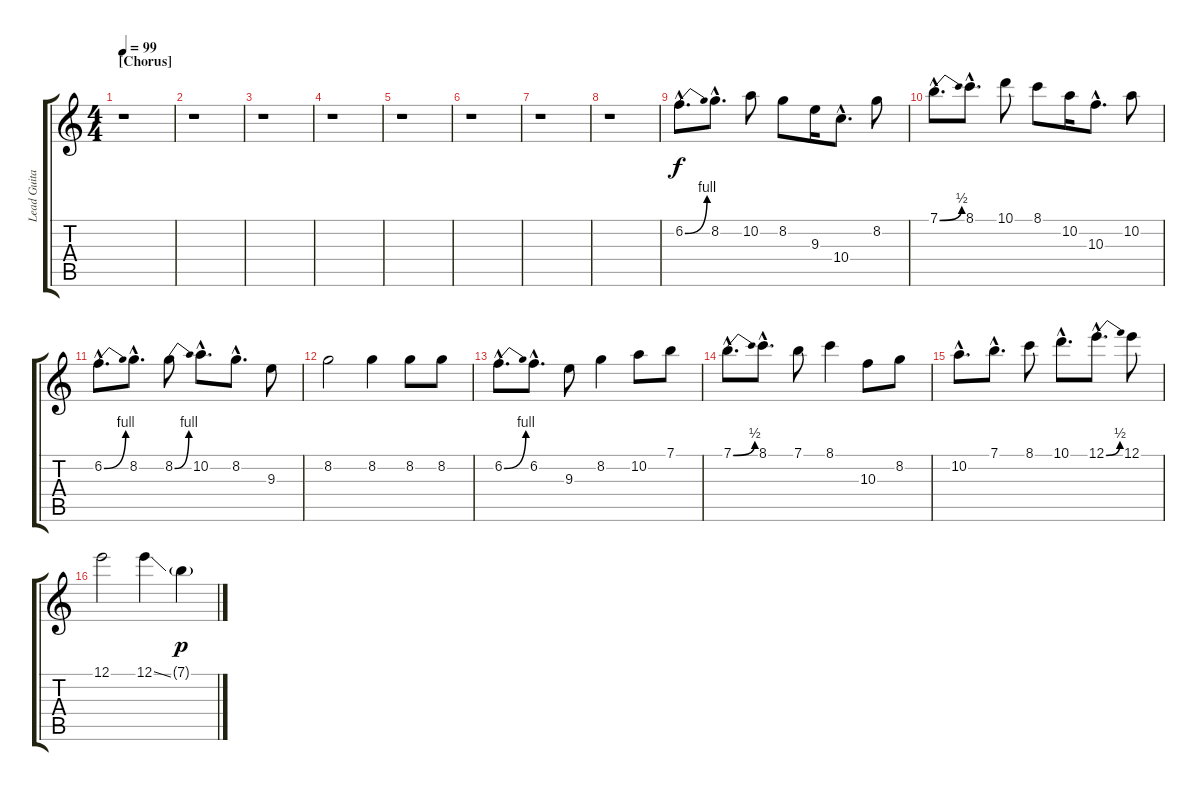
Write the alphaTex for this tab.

\track ("Lead Guitar 1" "Lead Guita") {instrument distortionguitar}
\staff {score tabs}
\tuning (E4 B3 G3 D3 A2 E2) {hide}
\ts (4 4)
\section ("" "[Chorus]")
\tempo 99
\clef g2
\ks c
r.1{dy f instrument distortionguitar} |
r.1 |
r.1 |
r.1 |
r.1 |
r.1 |
r.1 |
r.1 |
\section ("" "")
6.2{be (bend 0 0 60 4) hac}.8{d} 8.2{hac}.8{d} 10.2.8 8.2.8 9.3.16 10.4{hac}.8{d} 8.2.8 |
7.1{be (bend 0 0 60 2) hac}.8{d} 8.1{hac}.8{d} 10.1.8 8.1.8 10.2.16 10.3{hac}.8{d} 10.2.8 |
6.2{be (bend 0 0 60 4) hac}.8{d} 8.2{hac}.8{d} 8.2{be (bend 0 0 60 4)}.8 10.2{hac}.8{d} 8.2{hac}.8{d} 9.3.8 |
8.2.2 8.2.4 8.2.8 8.2.8 |
\section ("" "")
6.2{be (bend 0 0 60 4) hac}.8{d} 6.2{hac}.8{d} 9.3.8 8.2.4 10.2.8 7.1.8 |
7.1{be (bend 0 0 60 2) hac}.8{d} 8.1{hac}.8{d} 7.1.8 8.1.4 10.3.8 8.2.8 |
10.2{hac}.8{d} 7.1{hac}.8{d} 8.1.8 10.1{hac}.8{d} 12.1{be (bend 0 0 60 2) hac}.8{d} 12.1.8 |
12.1.2 12.1{ss}.4 7.1{g}.4{dy p}
